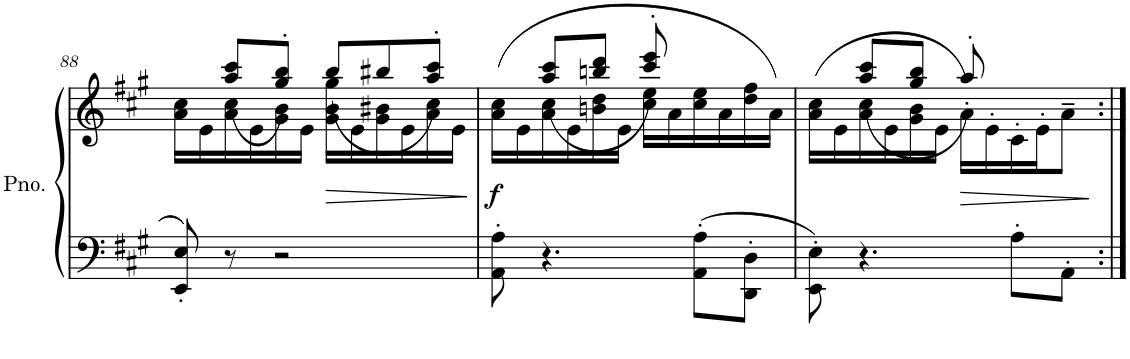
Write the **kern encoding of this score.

**kern	**kern	**dynam
*part1	*part1	*part1
*staff2	*staff1	*staff1/2
*I"Piano	*	*
*I'Pno.	*	*
!!LO:PB:g=z
*clefF4	*clefG2	*
*k[f#c#g#]	*k[f#c#g#]	*
*M6/8	*M6/8	*
=88	=88	=88
*	*^	*
8EE/' 8E/'	16a\ 16cc#\LL	8ryy	.
.	16e\	.	.
8r	16a\ 16cc#\	(8aa/ 8ccc#/L	.
.	16e\	.	.
2r	16g#\ 16b\	8gg#/' 8bb/'J)	.
.	16e\JJ	.	.
!	!	!	!LO:HP:b
.	16g#\ 16b\ 16gg#\LL	(8bb/L	>
.	16e\	.	.
.	16g#\ 16b#X\	8bb#X/	.
.	16e\	.	.
.	16a\ 16cc#\	8aa/' 8ccc#/'J)	.
.	16e\JJ	.	.
*	*v	*v	*
.	.	]
=89	=89	=89
*	*^	*
!	!	!	!LO:DY:b
8AA\' 8A\'	(16a\ 16cc#\LL	8ryy	f
.	16e\	.	.
4.r	16a\ 16cc#\	(8aa/ 8ccc#/L	.
.	16e\	.	.
.	16bn\ 16dd\	8bbn/ 8ddd/J	.
.	16e\JJ	.	.
.	16cc#\ 16ee\LL	8ccc#/' 8eee/')	.
.	16a\	.	.
8AA\' 8A\'L	16cc#\ 16ee\	4ryy	.
.	16a\	.	.
8DD\' 8D\'J	16dd\ 16ff#\	.	.
.	16a\JJ)	.	.
=90	=90	=90	=90
8EE\' 8E\'	(16a\ 16cc#\LL	8ryy	.
.	16e\	.	.
4.r	16a\ 16cc#\	(8aa/ 8ccc#/L	.
.	16e\	.	.
.	16g#\ 16b\	8gg#/ 8bb/J	.
.	16e\JJ	.	.
!	!	!	!LO:HP:b
.	16a'>\LL)	8aa'>/)	>
.	16e'>\	.	.
8A'\L	16c#'>\	4ryy	.
.	16e'>\J	.	.
8AA'\J	8a~>\J	.	.
*	*v	*v	*
.	.	]
=:|!	=:|!	=:|!
*-	*-	*-
